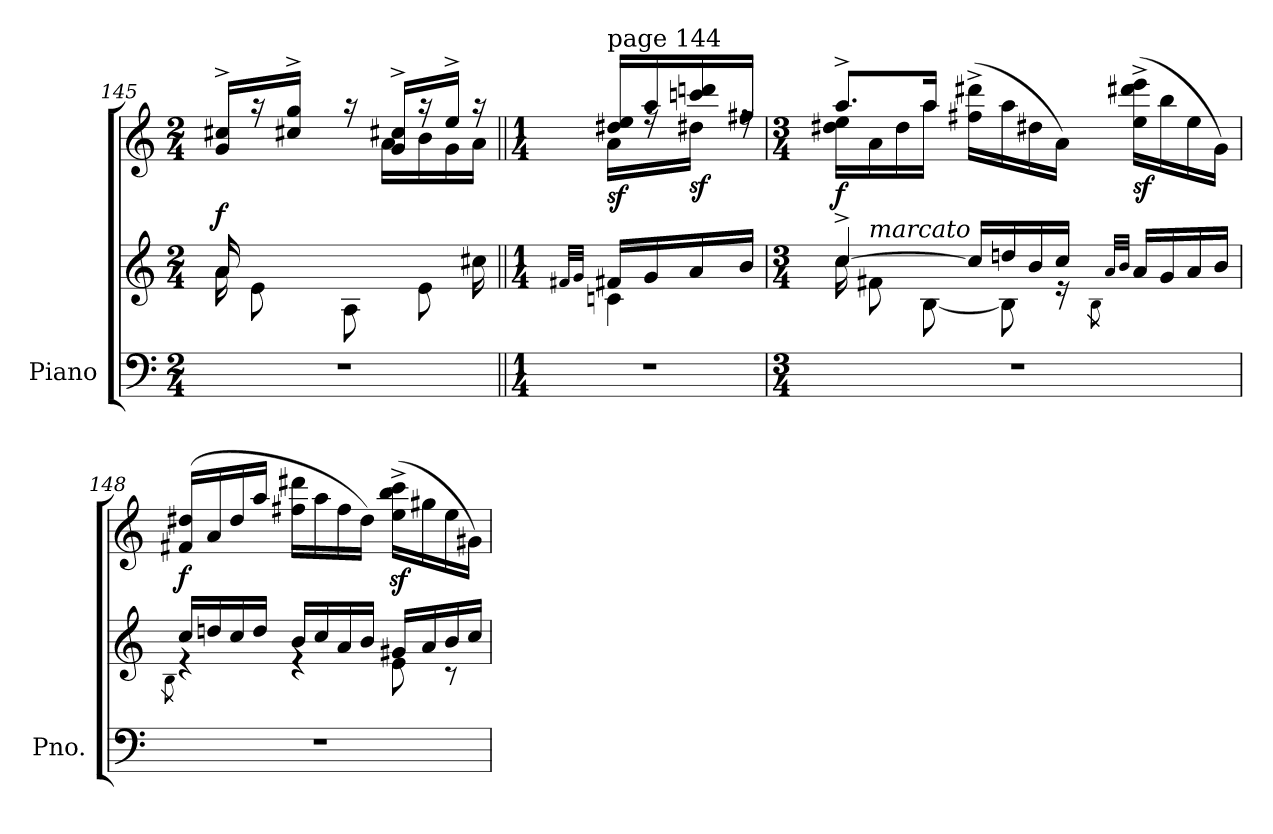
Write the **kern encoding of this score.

**kern	**kern	**kern	**dynam
*part1	*part1	*part1	*part1
*staff3	*staff2	*staff1	*staff1/2/3
*I"Piano	*	*	*
*I'Pno.	*	*	*
*clefF4	*clefG2	*clefG2	*
*k[]	*k[]	*k[]	*
*M2/4	*M2/4	*M2/4	*
=145	=145	=145	=145
*	*^	*^	*
*	*	*	*	*^	*
!	!	!	!	!	!	!LO:DY:a=2
2r	(<16a/LL	16a\	16g/^ 16cc#X/^LL	2ryy	16ryy	f
.	4..ryy	8e\	16raa	.	16b-X\	.
.	.	.	16cc#X/^ 16gg/^JJ	.	16ccn\	.
.	.	8A\	16raa	.	16b-\JJ	.
.	.	.	16g/^ 16cc#/^LL	.	16a\LL	.
.	.	8e\	16raa	.	16b-\	.
.	.	.	16ee^/JJ	.	16g\	.
.	.	16cc#X\	16raa	.	16a\JJ)	.
*	*	*	*v	*v	*v	*
!!LO:PB:g=z
=146||	=146||	=146||	=146||	=146||
*M1/4	*M1/4	*	*M1/4	*
.	32qf#X/LLL	.	.	.
.	32qg/JJJ	.	.	.
*	*	*	*^	*
!	!	!	!LO:TX:a:t=page 144	!	!
!	!	!	!	!	!LO:DY:b
4r	16f#/LL	4cn\	16dd#X/ 16ee/LL	16a\LL	sf
.	16g/	.	16aa/	16rff	.
!	!	!	!	!	!LO:DY:b
.	16a/	.	16cccn/ 16dddn/	16dd#X\JJ	sf
.	16b/JJ	.	16ff#X/JJ	16rff	.
=147	=147	=147	=147	=147	=147
*M3/4	*M3/4	*	*M3/4	*	*
!	!	!	!	!	!LO:DY:b
2.r	[4cc^/	16cc\	8.aa^/L	16dd#X\ 16ee\LL	f
!	!	!LO:TX:a:i:t=marcato	!	!	!
.	.	8f#X\	.	16a\	.
.	.	.	.	16dd#\	.
.	.	[8B\	16aa/Jk	16aa\JJ	.
.	16cc/LL]	.	(>16ff#X\^ 16ddd#X\^LL	2ryy	.
.	16ddn/	8B\]	16aa\	.	.
.	16b/	.	16dd#X\	.	.
.	16cc/JJ	16re	16a\JJ)	.	.
.	8qB\	.	.	.	.
.	32qa/LLL	.	.	.	.
.	32qb/JJJ	.	.	.	.
!	!	!	!	!	!LO:DY:b
.	16a/LL	4ryy	(>16ee\^ 16ddd#X\^ 16eee\^LL	.	sf
.	16g/	.	16bb\	.	.
.	16a/	.	16ee\	.	.
.	16b/JJ	.	16g\JJ)	.	.
*	*	*	*v	*v	*
=148	=148	=148	=148	=148
.	8qB\	.	.	.
!	!	!	!	!LO:DY:b
2.r	16cc/LL	4re	(>16f#X/ 16dd#X/LL	f
.	16ddn/	.	16a/	.
.	16cc/	.	16dd#/	.
.	16dd/JJ	.	16aa/JJ	.
.	16b/LL	4re	16ff#X\ 16ddd#X\LL	.
.	16cc/	.	16aa\	.
.	16a/	.	16ff#\	.
.	16b/JJ	.	16dd#\JJ)	.
.	16g#X/LL	8e\	(>16ee\z<^ 16bb\z<^ 16ccc\z<^LL	.
.	16a/	.	16gg#X\	.
.	16b/	8r	16ee\	.
.	16cc/JJ	.	16g#X\JJ)	.
*	*v	*v	*	*
=	=	=	=
*-	*-	*-	*-
